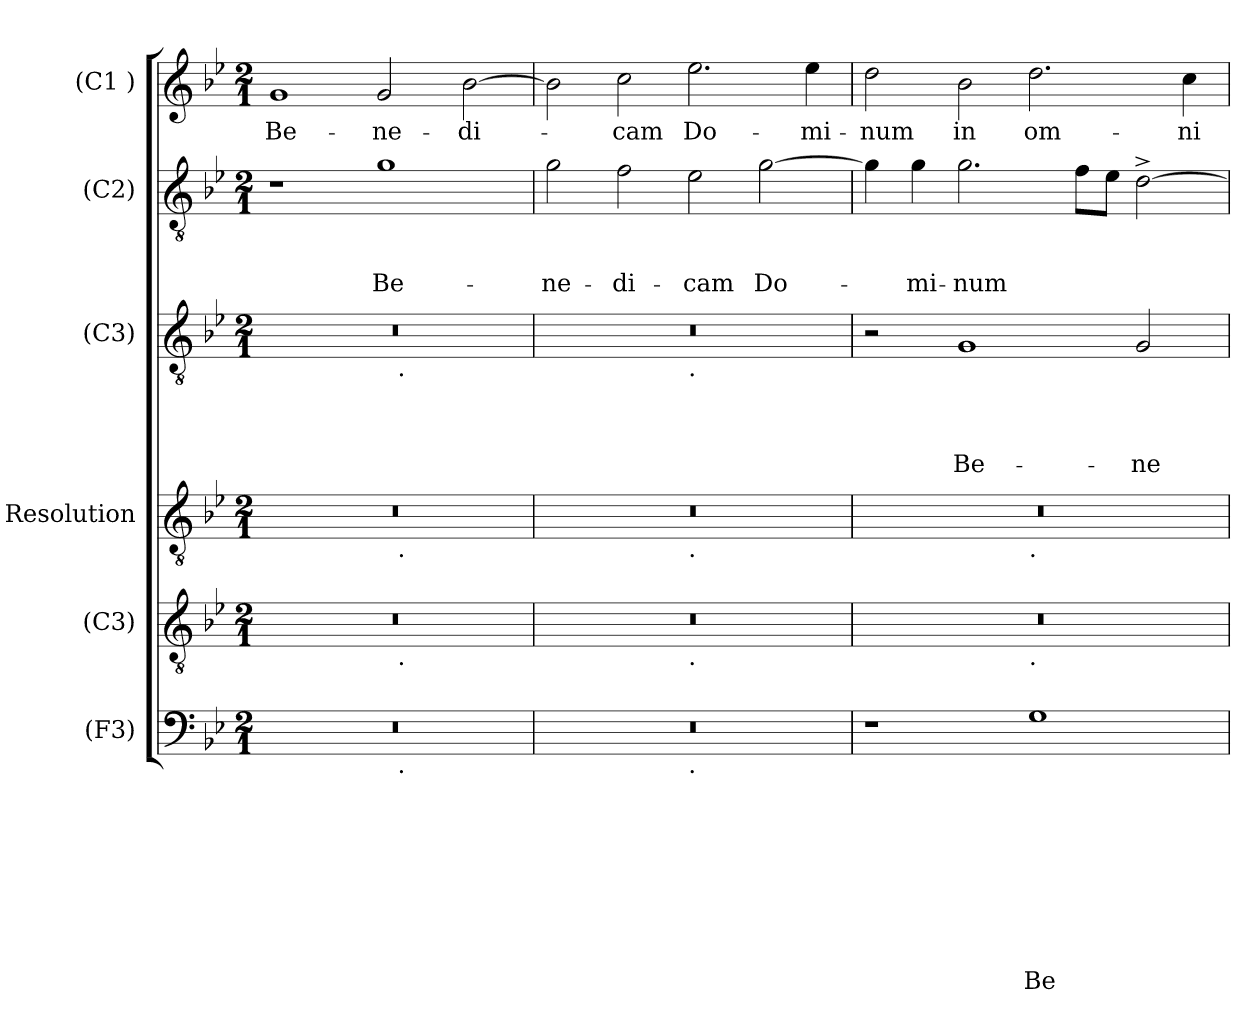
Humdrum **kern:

**kern	**text	**text	**text	**text	**text	**text	**text	**text	**text	**kern	**kern	**kern	**text	**text	**text	**text	**kern	**text	**text	**text	**kern	**text
*part6	*part6	*part6	*part6	*part6	*part6	*part6	*part6	*part6	*part6	*part5	*part4	*part3	*part3	*part3	*part3	*part3	*part2	*part2	*part2	*part2	*part1	*part1
*staff6	*staff6	*staff6	*staff6	*staff6	*staff6	*staff6	*staff6	*staff6	*staff6	*staff5	*staff4	*staff3	*staff3	*staff3	*staff3	*staff3	*staff2	*staff2	*staff2	*staff2	*staff1	*staff1
*I"(F3)	*	*	*	*	*	*	*	*	*	*I"(C3)	*I"Resolution	*I"(C3)	*	*	*	*	*I"(C2)	*	*	*	*I"(C1 )	*
*clefF4	*	*	*	*	*	*	*	*	*	*clefGv2	*clefGv2	*clefGv2	*	*	*	*	*clefGv2	*	*	*	*clefG2	*
*k[b-e-]	*	*	*	*	*	*	*	*	*	*k[b-e-]	*k[b-e-]	*k[b-e-]	*	*	*	*	*k[b-e-]	*	*	*	*k[b-e-]	*
*B-:	*	*	*	*	*	*	*	*	*	*B-:	*B-:	*B-:	*	*	*	*	*B-:	*	*	*	*B-:	*
*M2/1	*	*	*	*	*	*	*	*	*	*M2/1	*M2/1	*M2/1	*	*	*	*	*M2/1	*	*	*	*M2/1	*
=1	=1	=1	=1	=1	=1	=1	=1	=1	=1	=1	=1	=1	=1	=1	=1	=1	=1	=1	=1	=1	=1	=1
!	!	!	!	!	!	!	!	!	!	!LO:TX:a:t=Canon&colon; Aspetta el tempo et sarai contento. (A congruence sign indicates where the resolution begins, but not the pitch.)	!	!	!	!	!	!	!	!	!	!	!	!
!	!	!	!	!	!	!	!	!	!	!	!	!	!	!	!	!	!	!	!	!	!	!LO:LY:b
*^	*	*	*	*	*	*	*	*	*	*^	*^	*^	*	*	*	*	*	*	*	*	*	*
0r	1ryy	.	.	.	.	.	.	.	.	.	0r	1ryy	0r	1ryy	0r	1ryy	.	.	.	.	1r	.	.	.	1g	Be-
!	!	!	!	!	!	!	!	!	!	!	!	!	!	!	!	!	!	!	!	!	!	!	!	!LO:LY:b	!	!LO:LY:b
.	16ryy	.	.	.	.	.	.	.	.	.	.	16ryy	.	16ryy	.	16ryy	.	.	.	.	1g	.	.	Be-	2g/	-ne-
!	!	!	!	!	!	!	!	!	!	!	!	!	!	!	!	!LO:TX:b:t=.	!	!	!	!	!	!	!	!	!	!
!	!	!	!	!	!	!	!	!	!	!	!	!	!	!LO:TX:b:t=.	!	!	!	!	!	!	!	!	!	!	!	!
!	!	!	!	!	!	!	!	!	!	!	!	!LO:TX:b:t=.	!	!	!	!	!	!	!	!	!	!	!	!	!	!
!	!LO:TX:b:t=.	!	!	!	!	!	!	!	!	!	!	!	!	!	!	!	!	!	!	!	!	!	!	!	!	!
.	2...ryy	.	.	.	.	.	.	.	.	.	.	2...ryy	.	2...ryy	.	2...ryy	.	.	.	.	.	.	.	.	.	.
!	!	!	!	!	!	!	!	!	!	!	!	!	!	!	!	!	!	!	!	!	!	!	!	!	!	!LO:LY:b
.	.	.	.	.	.	.	.	.	.	.	.	.	.	.	.	.	.	.	.	.	.	.	.	.	[>2b-\	-di-
=2	=2	=2	=2	=2	=2	=2	=2	=2	=2	=2	=2	=2	=2	=2	=2	=2	=2	=2	=2	=2	=2	=2	=2	=2	=2	=2
!	!	!	!	!	!	!	!	!	!	!	!	!	!	!	!	!	!	!	!	!	!	!	!	!LO:LY:b	!	!
0r	1ryy	.	.	.	.	.	.	.	.	.	0r	1ryy	0r	1ryy	0r	1ryy	.	.	.	.	2g\	.	.	-ne-	2b-\]	.
!	!	!	!	!	!	!	!	!	!	!	!	!	!	!	!	!	!	!	!	!	!	!	!	!LO:LY:b	!	!LO:LY:b
.	.	.	.	.	.	.	.	.	.	.	.	.	.	.	.	.	.	.	.	.	2f\	.	.	-di-	2cc\	-cam
!	!	!	!	!	!	!	!	!	!	!	!	!	!	!	!	!LO:TX:b:t=.	!	!	!	!	!	!	!	!	!	!
!	!	!	!	!	!	!	!	!	!	!	!	!	!	!LO:TX:b:t=.	!	!	!	!	!	!	!	!	!	!	!	!
!	!	!	!	!	!	!	!	!	!	!	!	!LO:TX:b:t=.	!	!	!	!	!	!	!	!	!	!	!	!	!	!
!	!LO:TX:b:t=.	!	!	!	!	!	!	!	!	!	!	!	!	!	!	!	!	!	!	!	!	!	!	!	!	!
!	!	!	!	!	!	!	!	!	!	!	!	!	!	!	!	!	!	!	!	!	!	!	!	!LO:LY:b	!	!LO:LY:b
.	1ryy	.	.	.	.	.	.	.	.	.	.	1ryy	.	1ryy	.	1ryy	.	.	.	.	2e-\	.	.	-cam	2.ee-\	Do-
!	!	!	!	!	!	!	!	!	!	!	!	!	!	!	!	!	!	!	!	!	!	!	!	!LO:LY:b	!	!
.	.	.	.	.	.	.	.	.	.	.	.	.	.	.	.	.	.	.	.	.	[>2g\	.	.	Do-	.	.
!	!	!	!	!	!	!	!	!	!	!	!	!	!	!	!	!	!	!	!	!	!	!	!	!	!	!LO:LY:b
.	.	.	.	.	.	.	.	.	.	.	.	.	.	.	.	.	.	.	.	.	.	.	.	.	4ee-\	-mi-
=3	=3	=3	=3	=3	=3	=3	=3	=3	=3	=3	=3	=3	=3	=3	=3	=3	=3	=3	=3	=3	=3	=3	=3	=3	=3	=3
!	!	!	!	!	!	!	!	!	!	!	!	!	!	!	!	!	!	!	!	!	!	!	!	!	!	!LO:LY:b
*v	*v	*	*	*	*	*	*	*	*	*	*	*	*	*	*v	*v	*	*	*	*	*	*	*	*	*	*
1r	.	.	.	.	.	.	.	.	.	0r	1ryy	0r	1ryy	2r	.	.	.	.	4g\]	.	.	.	2dd\	-num
!	!	!	!	!	!	!	!	!	!	!	!	!	!	!	!	!	!	!	!	!	!	!LO:LY:b	!	!
.	.	.	.	.	.	.	.	.	.	.	.	.	.	.	.	.	.	.	4g\	.	.	-mi-	.	.
!	!	!	!	!	!	!	!	!	!	!	!	!	!	!	!	!	!	!LO:LY:b	!	!	!	!LO:LY:b	!	!LO:LY:b
.	.	.	.	.	.	.	.	.	.	.	.	.	.	1G	.	.	.	Be-	2.g\	.	.	-num	2b-\	in
!	!	!	!	!	!	!	!	!	!	!	!	!	!LO:TX:b:t=.	!	!	!	!	!	!	!	!	!	!	!
!	!	!	!	!	!	!	!	!	!	!	!LO:TX:b:t=.	!	!	!	!	!	!	!	!	!	!	!	!	!
!	!	!	!	!	!	!	!	!	!LO:LY:b	!	!	!	!	!	!	!	!	!	!	!	!	!	!	!LO:LY:b
1G	.	.	.	.	.	.	.	.	Be-	.	1ryy	.	1ryy	.	.	.	.	.	.	.	.	.	2.dd\	om-
.	.	.	.	.	.	.	.	.	.	.	.	.	.	.	.	.	.	.	8f\L	.	.	.	.	.
.	.	.	.	.	.	.	.	.	.	.	.	.	.	.	.	.	.	.	8e-\J	.	.	.	.	.
!	!	!	!	!	!	!	!	!	!	!	!	!	!	!	!	!	!	!LO:LY:b	!	!	!	!	!	!
.	.	.	.	.	.	.	.	.	.	.	.	.	.	2G/	.	.	.	-ne-	[>2d^>\	.	.	.	.	.
!	!	!	!	!	!	!	!	!	!	!	!	!	!	!	!	!	!	!	!	!	!	!	!	!LO:LY:b
.	.	.	.	.	.	.	.	.	.	.	.	.	.	.	.	.	.	.	.	.	.	.	4cc\	-ni
*	*	*	*	*	*	*	*	*	*	*v	*v	*	*	*	*	*	*	*	*	*	*	*	*	*
*	*	*	*	*	*	*	*	*	*	*	*v	*v	*	*	*	*	*	*	*	*	*	*	*
=	=	=	=	=	=	=	=	=	=	=	=	=	=	=	=	=	=	=	=	=	=	=
*-	*-	*-	*-	*-	*-	*-	*-	*-	*-	*-	*-	*-	*-	*-	*-	*-	*-	*-	*-	*-	*-	*-
